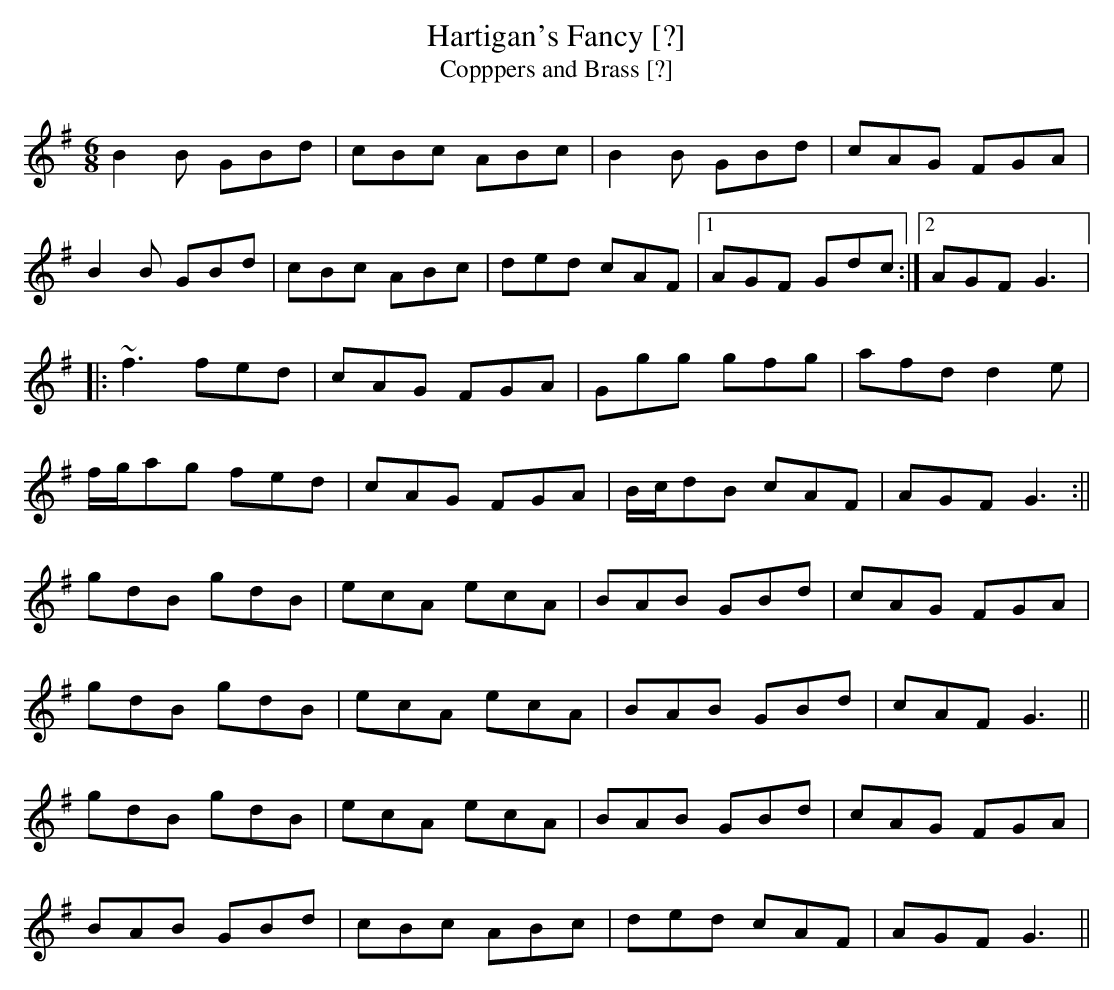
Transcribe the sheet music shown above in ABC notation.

X:1
T:Hartigan's Fancy [?]
T:Copppers and Brass [?]
M:6/8
L:1/8
K:G
B2 B GBd|cBc ABc|B2 B GBd|cAG FGA|
B2 B GBd|cBc ABc|ded cAF|1AGF Gdc:|2AGF G3|:
~f3 fed|cAG FGA|Ggg gfg|afd d2 e|
f/g/ag fed|cAG FGA|B/c/dB cAF|AGF G3:||
gdB gdB|ecA ecA|BAB GBd|cAG FGA|
gdB gdB|ecA ecA|BAB GBd|cAF G3||
gdB gdB|ecA ecA|BAB GBd|cAG FGA|
BAB GBd|cBc ABc|ded cAF|AGF G3||
